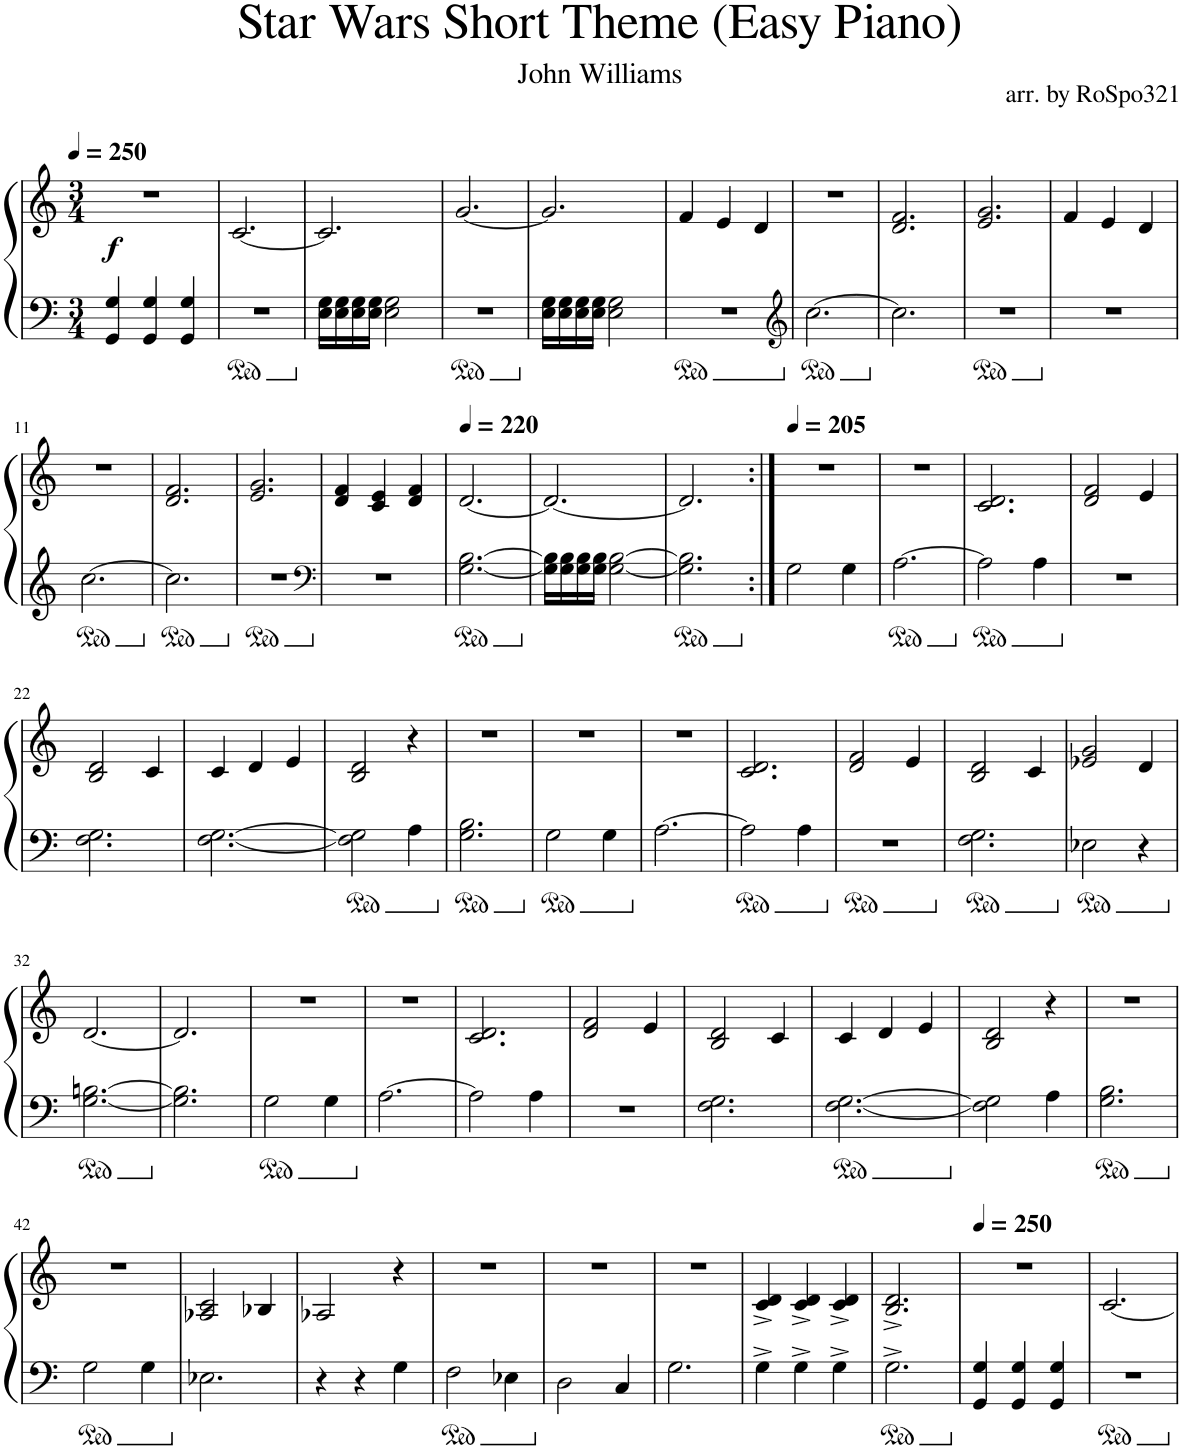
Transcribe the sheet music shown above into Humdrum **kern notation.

**kern	**kern	**dynam
*part1	*part1	*part1
*staff2	*staff1	*staff1/2
*I"Piano	*	*
*I'Pno.	*	*
*clefF4	*clefG2	*
*k[]	*k[]	*
*M3/4	*M3/4	*
*MM250	*MM250	*
=1	=1	=1
!	!	!LO:DY:b
4GG/ 4G/	2.r	f
4GG/ 4G/	.	.
4GG/ 4G/	.	.
=2	=2	=2
2.r	[2.c/	.
=3	=3	=3
16E\ 16G\LL	2.c/]	.
16E\ 16G\	.	.
16E\ 16G\	.	.
16E\ 16G\JJ	.	.
2E\ 2G\	.	.
=4	=4	=4
2.r	[2.g/	.
=5	=5	=5
16E\ 16G\LL	2.g/]	.
16E\ 16G\	.	.
16E\ 16G\	.	.
16E\ 16G\JJ	.	.
2E\ 2G\	.	.
=6	=6	=6
2.r	4f/	.
.	4e/	.
.	4d/	.
=7	=7	=7
*clefG2	*	*
[2.cc\	2.r	.
=8	=8	=8
2.cc\]	2.d/ 2.f/	.
=9	=9	=9
2.r	2.e/ 2.g/	.
=10	=10	=10
2.r	4f/	.
.	4e/	.
.	4d/	.
!!LO:LB:g=z
=11	=11	=11
[2.cc\	2.r	.
=12	=12	=12
2.cc\]	2.d/ 2.f/	.
=13	=13	=13
2.r	2.e/ 2.g/	.
=14	=14	=14
*clefF4	*	*
2.r	4d/ 4f/	.
.	4c/ 4e/	.
.	4d/ 4f/	.
=15	=15	=15
*	*MM220	*
[2.G\ [2.B\	[2.d/	.
=16	=16	=16
16G\] 16B\]LL	2.d/_	.
16G\ 16B\	.	.
16G\ 16B\	.	.
16G\ 16B\JJ	.	.
[2G\ [2B\	.	.
=17	=17	=17
2.G\] 2.B\]	2.d/]	.
=18:|!	=18:|!	=18:|!
*	*MM205	*
2G\	2.r	.
4G\	.	.
=19	=19	=19
[2.A\	2.r	.
=20	=20	=20
2A\]	2.c/ 2.d/	.
4A\	.	.
=21	=21	=21
2.r	2d/ 2f/	.
.	4e/	.
!!LO:LB:g=z
=22	=22	=22
2.F\ 2.G\	2B/ 2d/	.
.	4c/	.
=23	=23	=23
[2.F\ [2.G\	4c/	.
.	4d/	.
.	4e/	.
=24	=24	=24
2F\] 2G\]	2B/ 2d/	.
4A\	4r	.
=25	=25	=25
2.G\ 2.B\	2.r	.
=26	=26	=26
2G\	2.r	.
4G\	.	.
=27	=27	=27
[2.A\	2.r	.
=28	=28	=28
2A\]	2.c/ 2.d/	.
4A\	.	.
=29	=29	=29
2.r	2d/ 2f/	.
.	4e/	.
=30	=30	=30
2.F\ 2.G\	2B/ 2d/	.
.	4c/	.
=31	=31	=31
2E-X\	2e-X/ 2g/	.
4r	4d/	.
!!LO:LB:g=z
=32	=32	=32
[2.G\ [2.Bn\	[2.d/	.
=33	=33	=33
2.G\] 2.B\]	2.d/]	.
=34	=34	=34
2G\	2.r	.
4G\	.	.
=35	=35	=35
[2.A\	2.r	.
=36	=36	=36
2A\]	2.c/ 2.d/	.
4A\	.	.
=37	=37	=37
2.r	2d/ 2f/	.
.	4e/	.
=38	=38	=38
2.F\ 2.G\	2B/ 2d/	.
.	4c/	.
=39	=39	=39
[2.F\ [2.G\	4c/	.
.	4d/	.
.	4e/	.
=40	=40	=40
2F\] 2G\]	2B/ 2d/	.
4A\	4r	.
=41	=41	=41
2.G\ 2.B\	2.r	.
!!LO:LB:g=z
=42	=42	=42
2G\	2.r	.
4G\	.	.
=43	=43	=43
2.E-X\	2A-X/ 2c/	.
.	4B-X/	.
=44	=44	=44
4r	2A-X/	.
4r	.	.
4G\	4r	.
=45	=45	=45
2F\	2.r	.
4E-X\	.	.
=46	=46	=46
2D\	2.r	.
4C/	.	.
=47	=47	=47
2.G\	2.r	.
=48	=48	=48
4G^\	4c/^ 4d/^	.
4G^\	4c/^ 4d/^	.
4G^\	4c/^ 4d/^	.
=49	=49	=49
2.G^\	2.B/^ 2.d/^	.
=50	=50	=50
*	*MM250	*
4GG/ 4G/	2.r	.
4GG/ 4G/	.	.
4GG/ 4G/	.	.
=51	=51	=51
2.r	[2.c/	.
=	=	=
*-	*-	*-
